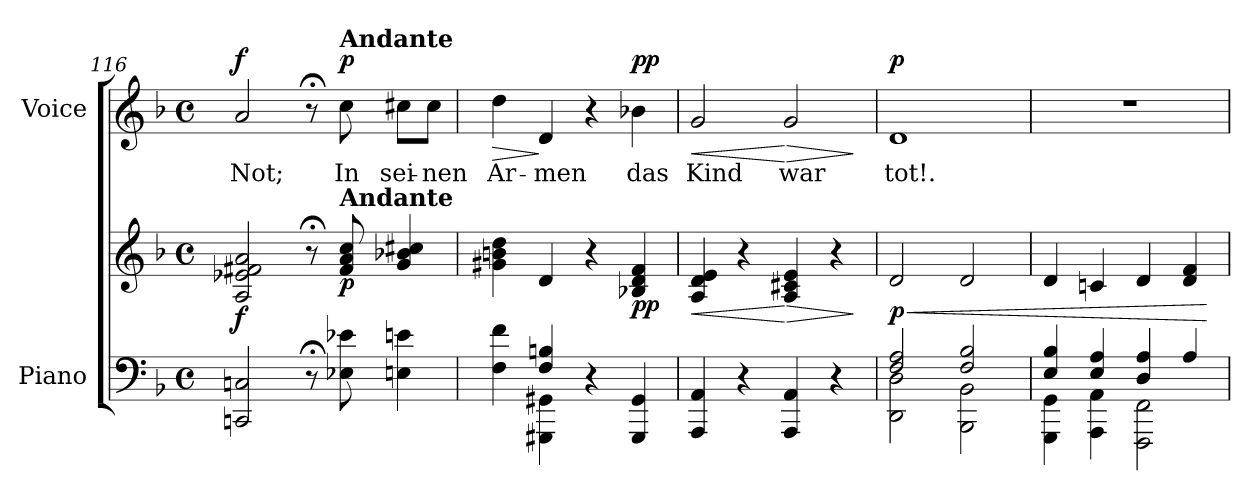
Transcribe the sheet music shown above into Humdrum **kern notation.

**kern	**kern	**dynam	**kern	**text	**dynam
*part2	*part2	*part2	*part1	*part1	*part1
*staff3	*staff2	*staff2/3	*staff1	*staff1	*staff1
*I"Piano	*	*	*I"Voice	*	*
*I'Pno	*	*	*	*	*
*clefF4	*clefG2	*	*clefG2	*	*
*k[b-]	*k[b-]	*	*k[b-]	*	*
*M4/4	*M4/4	*	*M4/4	*	*
*met(c)	*met(c)	*	*met(c)	*	*
=116	=116	=116	=116	=116	=116
!	!	!LO:DY:b	!	!LO:LY:b	!LO:DY:a
2CCn/ 2Cn/	2A/ 2e-X/ 2f#X/ 2a/	f	2a/	Not;	f
8r;<	8r;<	.	8r;<	.	.
!	!	!	!LO:TX:a:B:t=Andante	!	!
!	!LO:TX:a:B:t=Andante	!	!	!	!
!	!	!LO:DY:b	!	!LO:LY:b	!LO:DY:a
8E-X\ 8e-X\	8f#/ 8a/ 8cc/	p	8cc\	In	p
!	!	!	!	!LO:LY:b	!
4En\ 4en\	4g/ 4b-X/ 4cc#X/	.	8cc#X\L	sei-	.
!	!	!	!	!LO:LY:b	!
.	.	.	8cc#\J	-nen	.
=117	=117	=117	=117	=117	=117
*^	*	*	*	*	*
!	!	!	!	!	!LO:LY:b	!LO:HP:b
4F\ 4f\	4ryy	4g#X\ 4bn\ 4dd\	.	4dd\	Ar-	>
!	!	!	!	!	!LO:LY:b	!
4F/ 4Bn/	4GGG#X\ 4GG#X\	4d/	.	4d/	-men	]
2ryy	4r	4r	.	4r	.	.
!	!	!	!LO:DY:b	!	!LO:LY:b	!LO:DY:a
.	4GGG#/ 4GG#/	4B-X/ 4d/ 4f/	pp	4b-X\	das	pp
*v	*v	*	*	*	*	*
=118	=118	=118	=118	=118	=118
*	*	*	*MM80	*	*
*^	*	*	*	*	*
!	!	!	!LO:HP:b	!	!LO:LY:b	!LO:HP:b
*v	*v	*	*	*	*	*
4AAA/ 4AA/	4A/ 4d/ 4e/	<	2g/	Kind	<
4r	4r	.	.	.	.
!	!	!LO:HP:n=1:b	!	!LO:LY:b	!LO:HP:n=1:b
4AAA/ 4AA/	4A/ 4c#X/ 4e/	[ >	2g/	war	[ >
4r	4r	.	.	.	.
.	.	]	.	.	]
=119	=119	=119	=119	=119	=119
*	*	*	*MM92	*	*
*^	*	*	*	*	*
!	!	!	!LO:HP:b	!	!LO:LY:b	!
!	!	!	!LO:DY:n=1:b	!	!	!LO:DY:a
2F/ 2A/	2DD\ 2D\	2d/	< p	1d	tot!.	p
2F/ 2B-/	2BBB-\ 2BB-\	2d/	.	.	.	.
=120	=120	=120	=120	=120	=120	=120
4E/ 4B-/	4GGG\ 4GG\	4d/	.	1r	.	.
4E/ 4A/	4AAA\ 4AA\	4cn/	.	.	.	.
4D/ 4A/	2FFF\ 2FF\	4d/	.	.	.	.
4A/	.	4d/ 4f/	.	.	.	.
*v	*v	*	*	*	*	*
.	.	[	.	.	.
=	=	=	=	=	=
*-	*-	*-	*-	*-	*-
